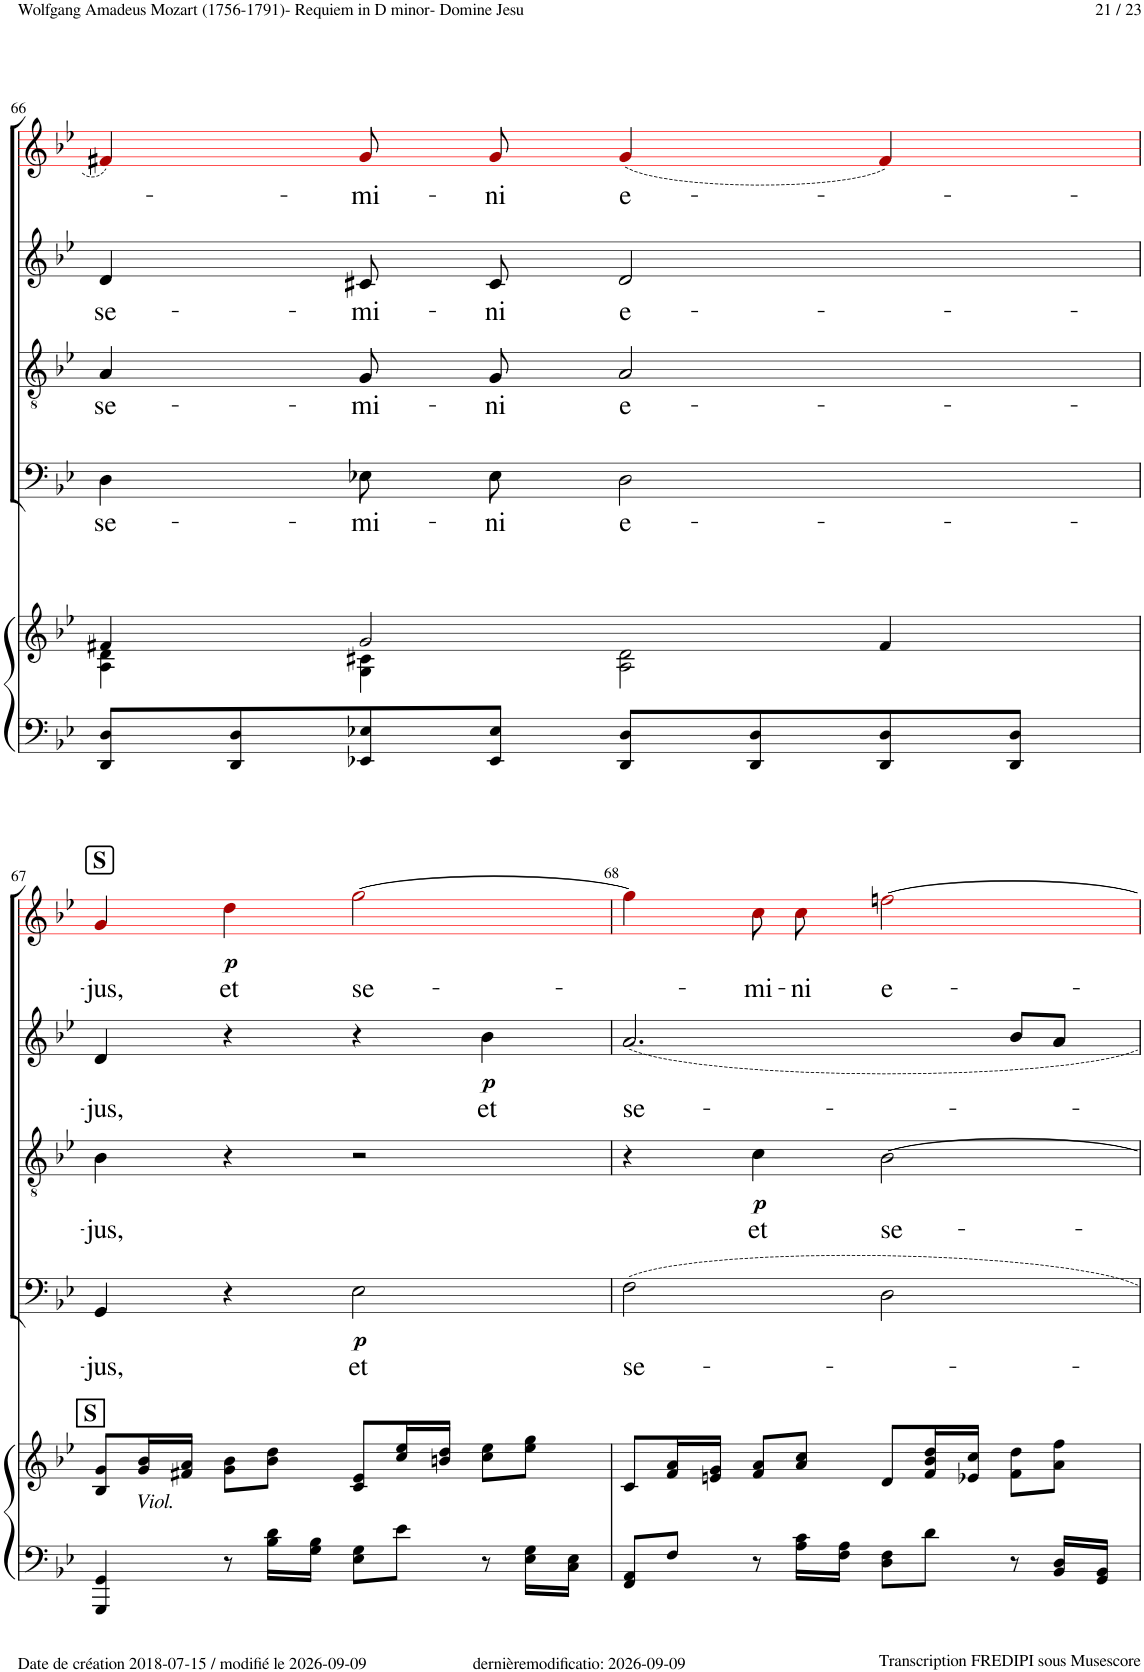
**kern	**kern	**kern	**text	**dynam	**kern	**text	**dynam	**kern	**text	**dynam	**kern	**text	**dynam
*part5	*part5	*part4	*part4	*part4	*part3	*part3	*part3	*part2	*part2	*part2	*part1	*part1	*part1
*staff6	*staff5	*staff4	*staff4	*staff4	*staff3	*staff3	*staff3	*staff2	*staff2	*staff2	*staff1	*staff1	*staff1
*I"Piano	*	*I"Bass	*	*	*I"Tenor	*	*	*I"Alto	*	*	*I"Soprano	*	*
*I'Pno	*	*	*	*	*	*	*	*	*	*	*	*	*
!!LO:PB:g=z
*clefF4	*clefG2	*clefF4	*	*	*clefGv2	*	*	*clefG2	*	*	*clefG2	*	*
*	*	*	*	*	*	*	*	*	*	*	*ITrd1c2	*	*
*k[b-e-]	*k[b-e-]	*k[b-e-]	*	*	*k[b-e-]	*	*	*k[b-e-]	*	*	*k[b-e-]	*	*
*M4/4	*M4/4	*M4/4	*	*	*M4/4	*	*	*M4/4	*	*	*M4/4	*	*
*met(c)	*met(c)	*met(c)	*	*	*met(c)	*	*	*met(c)	*	*	*met(c)	*	*
=66	=66	=66	=66	=66	=66	=66	=66	=66	=66	=66	=66	=66	=66
*	*^	*	*	*	*	*	*	*	*	*	*	*	*
!	!	!	!	!LO:LY:b	!	!	!LO:LY:b	!	!	!LO:LY:b	!	!	!	!
8DD/ 8D/L	4f#X/	4A\ 4d\	4D!\	se-	.	4A!/	se-	.	4d!/	se-	.	4f#X!i/	.	.
8DD/ 8D/	.	.	.	.	.	.	.	.	.	.	.	.	.	.
!	!	!	!	!LO:LY:b	!	!	!LO:LY:b	!	!	!LO:LY:b	!	!	!LO:LY:b	!
8EE-X/ 8E-X/	2g/	4G\ 4c#X\	8E-X!\L	-mi-	.	8G!/L	-mi-	.	8c#X!/	-mi-	.	8g!i/L	-mi-	.
!	!	!	!	!LO:LY:b	!	!	!LO:LY:b	!	!	!LO:LY:b	!	!	!LO:LY:b	!
8EE-/ 8E-/J	.	.	8E-!\J	-ni	.	8G!/J	-ni	.	8c#!/	-ni	.	8g!i/J	-ni	.
!	!	!	!	!LO:LY:b	!	!	!LO:LY:b	!	!	!LO:LY:b	!	!	!LO:LY:b	!
8DD/ 8D/L	.	2A\ 2d\	2D!\	e-	.	2A!/	e-	.	2d!/	e-	.	(4g!i/	e-	.
8DD/ 8D/	.	.	.	.	.	.	.	.	.	.	.	.	.	.
8DD/ 8D/	4f#/	.	.	.	.	.	.	.	.	.	.	4f#!i/)	.	.
8DD/ 8D/J	.	.	.	.	.	.	.	.	.	.	.	.	.	.
*	*v	*v	*	*	*	*	*	*	*	*	*	*	*	*
!!LO:LB:g=z
!!LO:REH:place=s1:a:B:cj:fs=14:t=S
=67	=67	=67	=67	=67	=67	=67	=67	=67	=67	=67	=67	=67	=67
!	!LO:TX:a:B:t=S	!	!	!	!	!	!	!	!	!	!	!	!
!	!	!	!LO:LY:b	!	!	!LO:LY:b	!	!	!LO:LY:b	!	!	!LO:LY:b	!
4GGG/ 4GG/	8B-/ 8g/L	4GG!/	-jus,	.	4B-!\	-jus,	.	4d!/	-jus,	.	4g'~!i/	-jus,	.
!	!LO:TX:b:i:t=Viol.	!	!	!	!	!	!	!	!	!	!	!	!
.	16g/ 16b-/L	.	.	.	.	.	.	.	.	.	.	.	.
.	16f#X/ 16a/JJ	.	.	.	.	.	.	.	.	.	.	.	.
!	!	!	!	!	!	!	!	!	!	!	!	!LO:LY:b	!LO:DY:b
8r	8g\ 8b-\L	4r	.	.	4r	.	.	4r	.	.	4dd!i\	et	p
16B-\ 16d\LL	8b-\ 8dd\J	.	.	.	.	.	.	.	.	.	.	.	.
16G\ 16B-\JJ	.	.	.	.	.	.	.	.	.	.	.	.	.
!	!	!	!LO:LY:b	!LO:DY:b	!	!	!	!	!	!	!	!LO:LY:b	!
8E-\ 8G\L	8c/ 8e-/L	2E-!\	et	p	2r	.	.	4r	.	.	[2gg!i\	se-	.
8e-\J	16cc/ 16ee-/L	.	.	.	.	.	.	.	.	.	.	.	.
.	16bn/ 16dd/JJ	.	.	.	.	.	.	.	.	.	.	.	.
!	!	!	!	!	!	!	!	!	!LO:LY:b	!LO:DY:b	!	!	!
8r	8cc\ 8ee-\L	.	.	.	.	.	.	4b-!\	et	p	.	.	.
16E-\ 16G\LL	8ee-\ 8gg\J	.	.	.	.	.	.	.	.	.	.	.	.
16C\ 16E-\JJ	.	.	.	.	.	.	.	.	.	.	.	.	.
=68	=68	=68	=68	=68	=68	=68	=68	=68	=68	=68	=68	=68	=68
!	!	!	!LO:LY:b	!	!	!	!	!	!LO:LY:b	!	!	!	!
8FF/ 8AA/L	8c/L	2F!\	se-	.	4r	.	.	2.a!/	se-	.	4gg!i\]	.	.
8F/J	16f/ 16a/L	.	.	.	.	.	.	.	.	.	.	.	.
.	16en/ 16g/JJ	.	.	.	.	.	.	.	.	.	.	.	.
!	!	!	!	!	!	!LO:LY:b	!LO:DY:b	!	!	!	!	!LO:LY:b	!
8r	8f/ 8a/L	.	.	.	4c!\	et	p	.	.	.	8cc!i\L	-mi-	.
!	!	!	!	!	!	!	!	!	!	!	!	!LO:LY:b	!
16A\ 16c\LL	8a/ 8cc/J	.	.	.	.	.	.	.	.	.	8cc!i\J	-ni	.
16F\ 16A\JJ	.	.	.	.	.	.	.	.	.	.	.	.	.
!	!	!	!	!	!	!LO:LY:b	!	!	!	!	!	!LO:LY:b	!
8D\ 8F\L	8d/L	2D!\	.	.	[2B-!\	se-	.	.	.	.	[2ffn!i\	e-	.
8d\J	16f/ 16b-/ 16dd/L	.	.	.	.	.	.	.	.	.	.	.	.
.	16e-X/ 16cc/JJ	.	.	.	.	.	.	.	.	.	.	.	.
8r	8f\ 8dd\L	.	.	.	.	.	.	8b-!/L	.	.	.	.	.
16BB-/ 16D/LL	8a\ 8ff\J	.	.	.	.	.	.	8a!/J	.	.	.	.	.
16GG/ 16BB-/JJ	.	.	.	.	.	.	.	.	.	.	.	.	.
=	=	=	=	=	=	=	=	=	=	=	=	=	=
*-	*-	*-	*-	*-	*-	*-	*-	*-	*-	*-	*-	*-	*-
